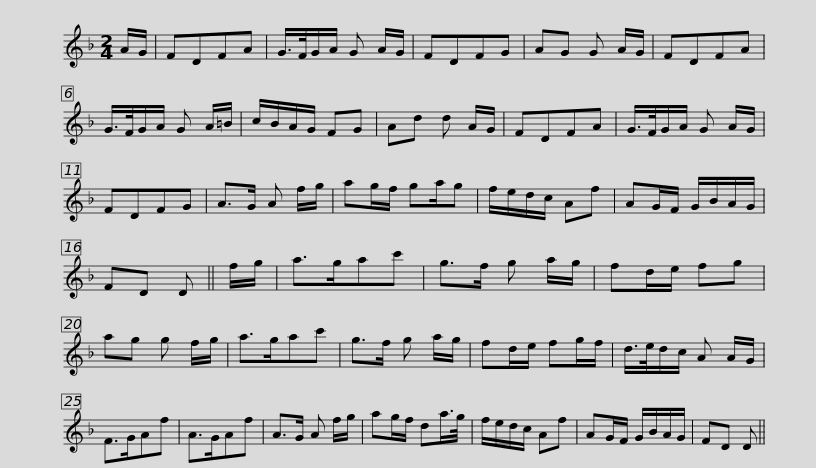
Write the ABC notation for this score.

X:1
L:1/8
M:2/4
I:linebreak $
K:F
V:1 treble
V:1
 A/G/ | FDFA | G/>F/G/A/ G A/G/ | FDFG | AG G A/G/ | %5
 FDFA | G/>F/G/A/ G A/=B/ | c/B/A/G/ FG |$ Ad d A/G/ | FDFA | %10
 G/>F/G/A/ G A/G/ | FDFG | A>G A f/g/ | ag/f/ ga/g | f/e/d/c/ Af | %15
 AG/F/ G/B/A/G/ |$ FD D || f/g/ | a>gac' | g>f g a/g/ | %20
 fd/e/ fg | ag g f/g/ | a>gac' | g>f g a/g/ | fd/e/ fg/f/ |$ %25
 d/>e/d/c/ A A/G/ | F>GAf | A>GAf | A>G A f/g/ | ag/f/ da/>g/ | %30
 f/e/d/c/ Af | AG/F/ G/B/A/G/ | FD D || %33
